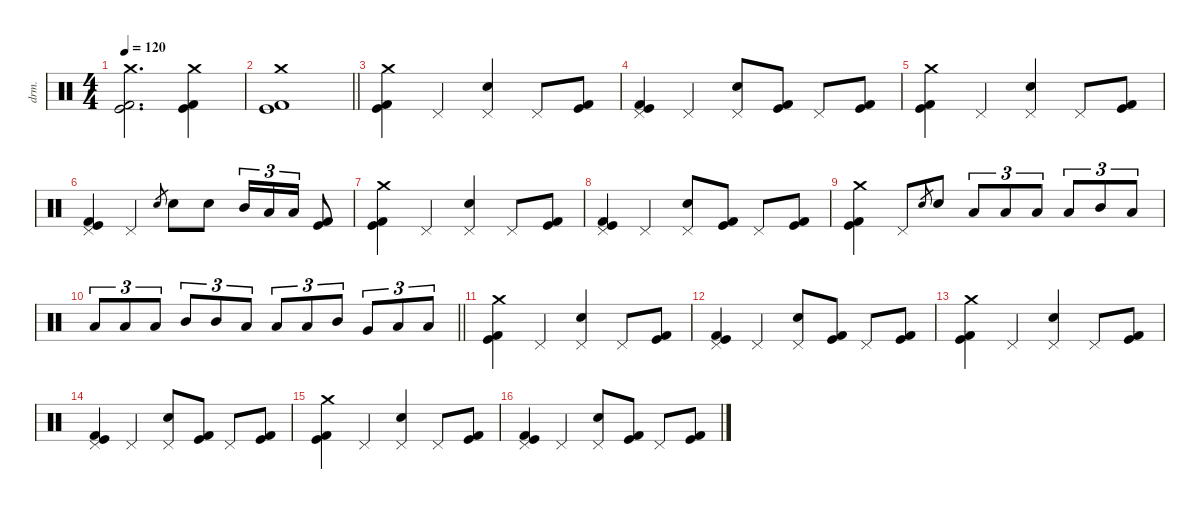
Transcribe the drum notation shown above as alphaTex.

\defaultSystemsLayout 4
\hideDynamics
\bracketExtendMode nobrackets
\otherSystemsTrackNameOrientation horizontal
\track ("Lars" "drm.") {defaultSystemsLayout 4 instrument percussion}
\staff {score}
\articulation defaults
\ts (4 4)
\tempo 120
\clef neutral
\ks c
("Crash medium (hit)" "Kick (hit)" "Kick (hit) 2").2{d dy f beam Down} ("Crash medium (hit)" "Kick (hit)" "Kick (hit) 2").4{beam Down} |
\barLineRight lightlight
("Crash medium (hit)" "Kick (hit)" "Kick (hit) 2").1{beam Down} |
("Crash medium (hit)" "Kick (hit)" "Kick (hit) 2").4{beam Down} "Pedal Hi-Hat (hit)".4{beam Up} ("Pedal Hi-Hat (hit)" "Snare (hit) 2").4{beam Up} "Pedal Hi-Hat (hit)".8{beam Up} ("Kick (hit)" "Kick (hit) 2").8{beam Up} |
("Pedal Hi-Hat (hit)" "Kick (hit)" "Kick (hit) 2").4{beam Up} "Pedal Hi-Hat (hit)".4{beam Up} ("Pedal Hi-Hat (hit)" "Snare (hit) 2").8{beam Up} ("Kick (hit)" "Kick (hit) 2").8{beam Up} "Pedal Hi-Hat (hit)".8{beam Up} ("Kick (hit)" "Kick (hit) 2").8{beam Up} |
("Crash medium (hit)" "Kick (hit)" "Kick (hit) 2").4{beam Down} "Pedal Hi-Hat (hit)".4{beam Up} ("Pedal Hi-Hat (hit)" "Snare (hit) 2").4{beam Up} "Pedal Hi-Hat (hit)".8{beam Up} ("Kick (hit)" "Kick (hit) 2").8{beam Up} |
("Pedal Hi-Hat (hit)" "Kick (hit)" "Kick (hit) 2").4{beam Up} "Pedal Hi-Hat (hit)".4{beam Up} "Electric Snare (hit)".8{gr dy mp beam Up} "Snare (hit) 2".8{dy f beam Down} "Snare (hit) 2".8{beam Down} "Mid Tom (hit)".16{tu (3 2) beam Up} "Low Tom (hit)".16{tu (3 2) beam Up} "Low Tom (hit)".16{tu (3 2) beam Up} ("Kick (hit)" "Kick (hit) 2").8{beam Up} |
("Crash medium (hit)" "Kick (hit)" "Kick (hit) 2").4{beam Down} "Pedal Hi-Hat (hit)".4{beam Up} ("Pedal Hi-Hat (hit)" "Snare (hit) 2").4{beam Up} "Pedal Hi-Hat (hit)".8{beam Up} ("Kick (hit)" "Kick (hit) 2").8{beam Up} |
("Pedal Hi-Hat (hit)" "Kick (hit)" "Kick (hit) 2").4{beam Up} "Pedal Hi-Hat (hit)".4{beam Up} ("Pedal Hi-Hat (hit)" "Snare (hit) 2").8{beam Up} ("Kick (hit)" "Kick (hit) 2").8{beam Up} "Pedal Hi-Hat (hit)".8{beam Up} ("Kick (hit)" "Kick (hit) 2").8{beam Up} |
("Crash medium (hit)" "Kick (hit)" "Kick (hit) 2").4{beam Down} "Pedal Hi-Hat (hit)".8{beam Up} "Electric Snare (hit)".8{gr dy mp beam Up} "Snare (hit) 2".8{dy f beam Up} "Low Tom (hit)".8{tu (3 2) beam Up} "Low Tom (hit)".8{tu (3 2) beam Up} "Low Tom (hit)".8{tu (3 2) beam Up} "Low Tom (hit)".8{tu (3 2) beam Up} "Mid Tom (hit)".8{tu (3 2) beam Up} "Low Tom (hit)".8{tu (3 2) beam Up} |
\barLineRight lightlight "Low Tom (hit)".8{tu (3 2) beam Up} "Low Tom (hit)".8{tu (3 2) beam Up} "Low Tom (hit)".8{tu (3 2) beam Up} "Mid Tom (hit)".8{tu (3 2) beam Up} "Mid Tom (hit)".8{tu (3 2) beam Up} "Low Tom (hit)".8{tu (3 2) beam Up} "Low Tom (hit)".8{tu (3 2) beam Up} "Low Tom (hit)".8{tu (3 2) beam Up} "Mid Tom (hit)".8{tu (3 2) beam Up} "Very Low Tom (hit)".8{tu (3 2) beam Up} "Low Tom (hit)".8{tu (3 2) beam Up} "Low Tom (hit)".8{tu (3 2) beam Up}
|
("Crash medium (hit)" "Kick (hit)" "Kick (hit) 2").4{beam Down} "Pedal Hi-Hat (hit)".4{beam Up} ("Pedal Hi-Hat (hit)" "Snare (hit) 2").4{beam Up} "Pedal Hi-Hat (hit)".8{beam Up} ("Kick (hit)" "Kick (hit) 2").8{beam Up} |
("Pedal Hi-Hat (hit)" "Kick (hit)" "Kick (hit) 2").4{beam Up} "Pedal Hi-Hat (hit)".4{beam Up} ("Pedal Hi-Hat (hit)" "Snare (hit) 2").8{beam Up} ("Kick (hit)" "Kick (hit) 2").8{beam Up} "Pedal Hi-Hat (hit)".8{beam Up} ("Kick (hit)" "Kick (hit) 2").8{beam Up} |
("Crash medium (hit)" "Kick (hit)" "Kick (hit) 2").4{beam Down} "Pedal Hi-Hat (hit)".4{beam Up} ("Pedal Hi-Hat (hit)" "Snare (hit) 2").4{beam Up} "Pedal Hi-Hat (hit)".8{beam Up} ("Kick (hit)" "Kick (hit) 2").8{beam Up} |
("Pedal Hi-Hat (hit)" "Kick (hit)" "Kick (hit) 2").4{beam Up} "Pedal Hi-Hat (hit)".4{beam Up} ("Pedal Hi-Hat (hit)" "Snare (hit) 2").8{beam Up} ("Kick (hit)" "Kick (hit) 2").8{beam Up} "Pedal Hi-Hat (hit)".8{beam Up} ("Kick (hit)" "Kick (hit) 2").8{beam Up} |
("Crash medium (hit)" "Kick (hit)" "Kick (hit) 2").4{beam Down} "Pedal Hi-Hat (hit)".4{beam Up} ("Pedal Hi-Hat (hit)" "Snare (hit) 2").4{beam Up} "Pedal Hi-Hat (hit)".8{beam Up} ("Kick (hit)" "Kick (hit) 2").8{beam Up} |
("Pedal Hi-Hat (hit)" "Kick (hit)" "Kick (hit) 2").4{beam Up} "Pedal Hi-Hat (hit)".4{beam Up} ("Pedal Hi-Hat (hit)" "Snare (hit) 2").8{beam Up} ("Kick (hit)" "Kick (hit) 2").8{beam Up} "Pedal Hi-Hat (hit)".8{beam Up} ("Kick (hit)" "Kick (hit) 2").8{beam Up}
